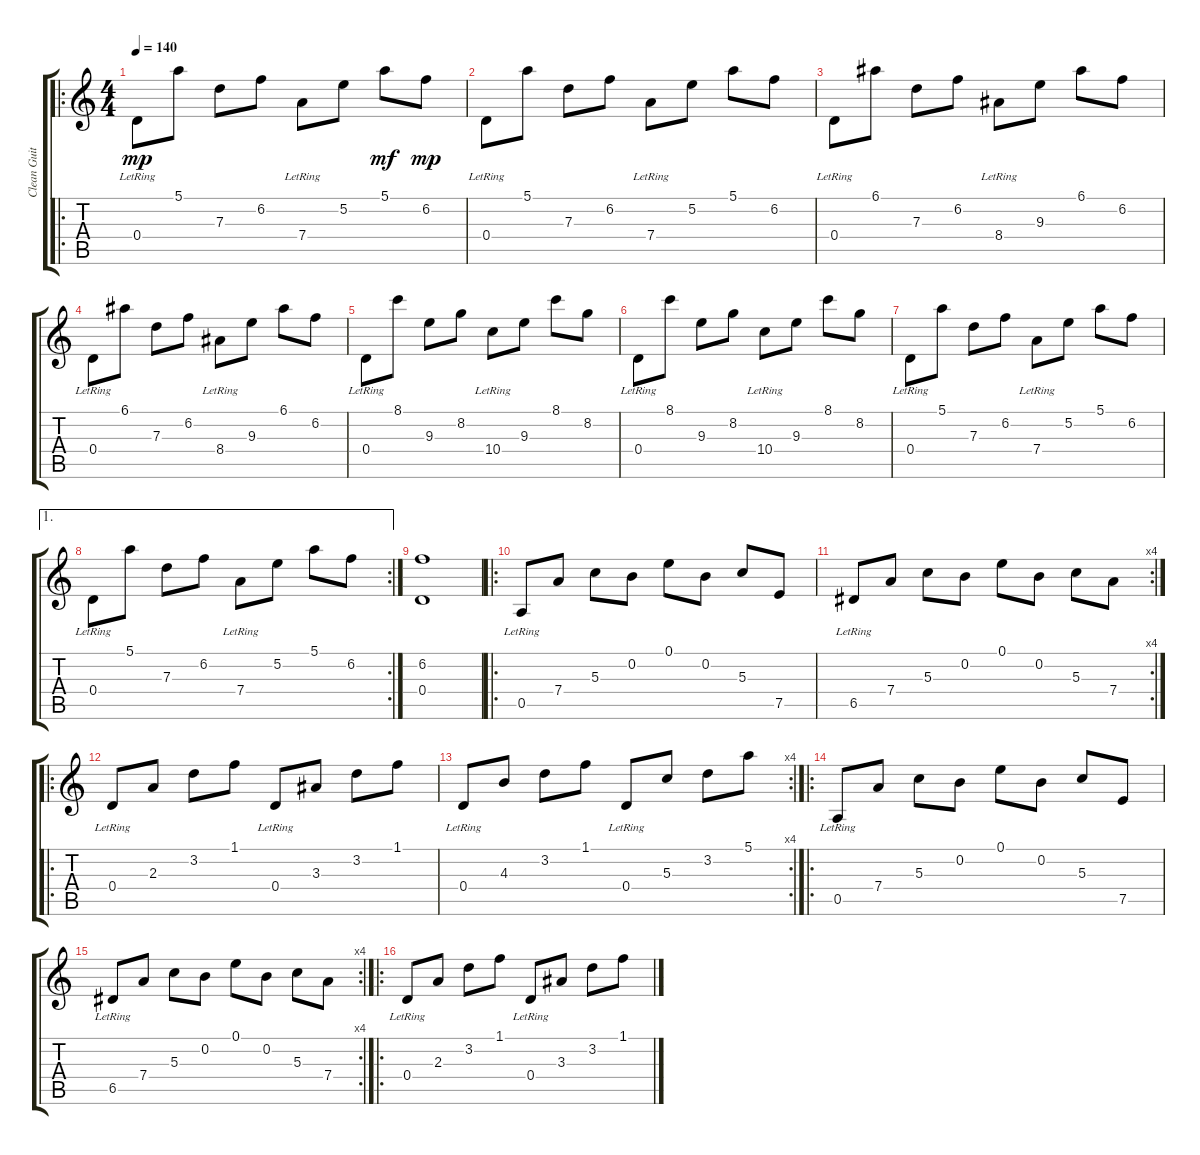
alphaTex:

\track ("Clean Guitar 1" "Clean Guit") {instrument electricguitarclean}
\staff {score tabs}
\tuning (E4 B3 G3 D3 A2 E2) {hide}
\ro
\ts (4 4)
\tempo 140
\clef g2
\ks c
0.4{lr}.8{dy mp instrument electricguitarclean} 5.1.8 7.3.8 6.2.8 7.4{lr}.8 5.2.8 5.1.8{dy mf} 6.2.8{dy mp} |
0.4{lr}.8 5.1.8 7.3.8 6.2.8 7.4{lr}.8 5.2.8 5.1.8 6.2.8 |
0.4{lr}.8 6.1.8 7.3.8 6.2.8 8.4{lr}.8 9.3.8 6.1.8 6.2.8 |
0.4{lr}.8 6.1.8 7.3.8 6.2.8 8.4{lr}.8 9.3.8 6.1.8 6.2.8 |
0.4{lr}.8 8.1.8 9.3.8 8.2.8 10.4{lr}.8 9.3.8 8.1.8 8.2.8 |
0.4{lr}.8 8.1.8 9.3.8 8.2.8 10.4{lr}.8 9.3.8 8.1.8 8.2.8 |
0.4{lr}.8 5.1.8 7.3.8 6.2.8 7.4{lr}.8 5.2.8 5.1.8 6.2.8 |
\ae 1
\rc 2
0.4{lr}.8 5.1.8 7.3.8 6.2.8 7.4{lr}.8 5.2.8 5.1.8 6.2.8 |
(6.2 0.4).1 |
\ro
0.5{lr}.8 7.4.8 5.3.8 0.2.8 0.1.8 0.2.8 5.3.8 7.5.8 |
\rc 4
6.5{lr}.8 7.4.8 5.3.8 0.2.8 0.1.8 0.2.8 5.3.8 7.4.8 |
\ro
0.4{lr}.8 2.3.8 3.2.8 1.1.8 0.4{lr}.8 3.3.8 3.2.8 1.1.8 |
\rc 4
0.4{lr}.8 4.3.8 3.2.8 1.1.8 0.4{lr}.8 5.3.8 3.2.8 5.1.8 |
\ro
0.5{lr}.8 7.4.8 5.3.8 0.2.8 0.1.8 0.2.8 5.3.8 7.5.8 |
\rc 4
6.5{lr}.8 7.4.8 5.3.8 0.2.8 0.1.8 0.2.8 5.3.8 7.4.8 |
\ro
0.4{lr}.8 2.3.8 3.2.8 1.1.8 0.4{lr}.8 3.3.8 3.2.8 1.1.8
